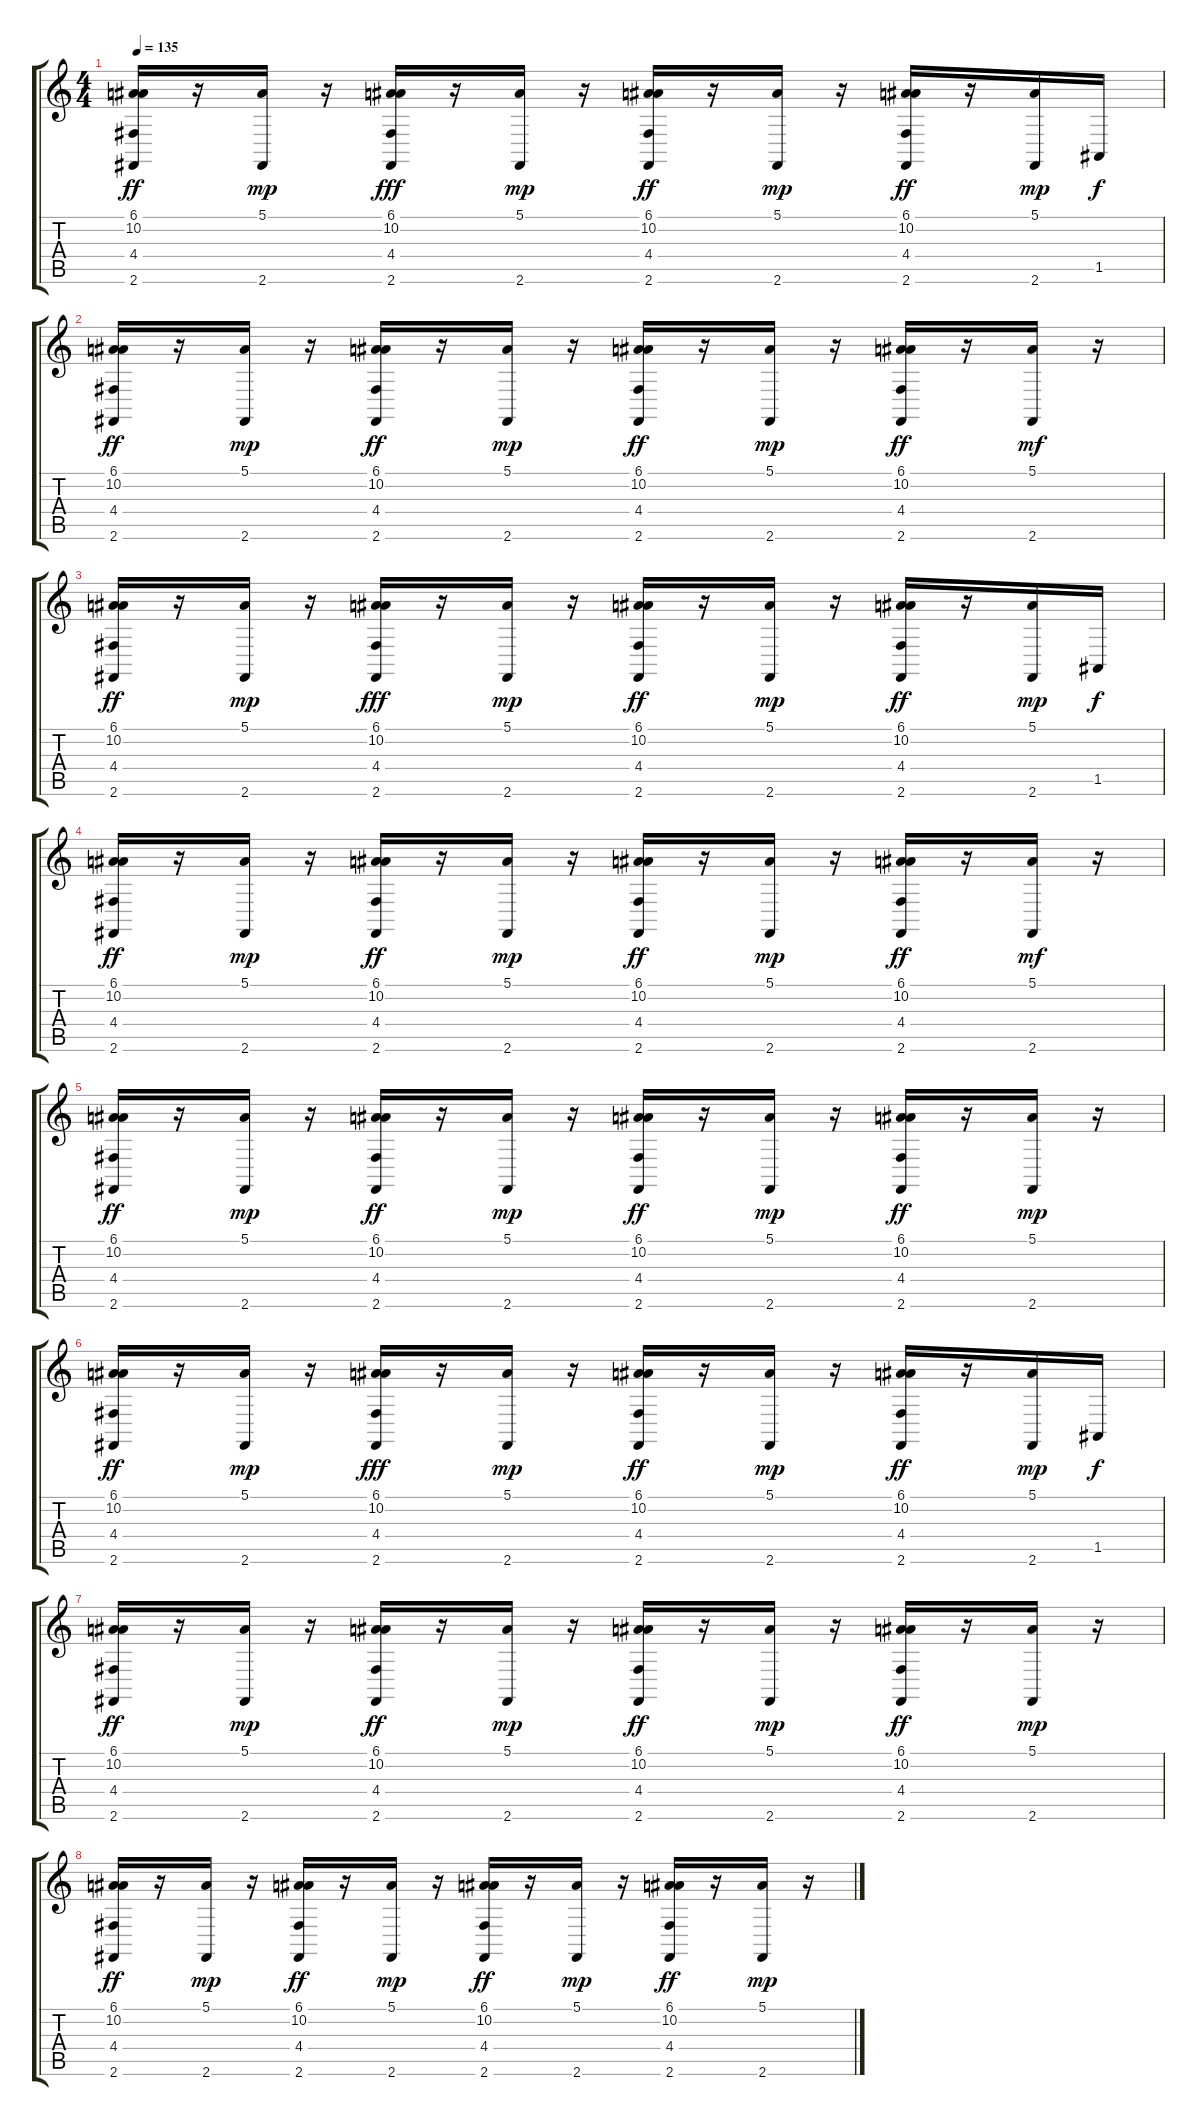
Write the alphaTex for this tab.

\track "" {instrument drawbarorgan}
\staff {score tabs}
\tuning (E4 B3 G3 D3 A2 E2) {hide}
\ts (4 4)
\tempo 135
\clef g2
\ks c
(6.1 10.2 4.4 2.6).16{dy ff} r.16 (5.1 2.6).16{dy mp} r.16 (6.1 10.2 4.4 2.6).16{dy fff} r.16 (5.1 2.6).16{dy mp} r.16 (6.1 10.2 4.4 2.6).16{dy ff} r.16 (5.1 2.6).16{dy mp} r.16 (6.1 10.2 4.4 2.6).16{dy ff} r.16 (5.1 2.6).16{dy mp} 1.5.16{dy f} |
(6.1 10.2 4.4 2.6).16{dy ff} r.16 (5.1 2.6).16{dy mp} r.16 (6.1 10.2 4.4 2.6).16{dy ff} r.16 (5.1 2.6).16{dy mp} r.16 (6.1 10.2 4.4 2.6).16{dy ff} r.16 (5.1 2.6).16{dy mp} r.16 (6.1 10.2 4.4 2.6).16{dy ff} r.16 (5.1 2.6).16{dy mf} r.16 |
(6.1 10.2 4.4 2.6).16{dy ff} r.16 (5.1 2.6).16{dy mp} r.16 (6.1 10.2 4.4 2.6).16{dy fff} r.16 (5.1 2.6).16{dy mp} r.16 (6.1 10.2 4.4 2.6).16{dy ff} r.16 (5.1 2.6).16{dy mp} r.16 (6.1 10.2 4.4 2.6).16{dy ff} r.16 (5.1 2.6).16{dy mp} 1.5.16{dy f} |
(6.1 10.2 4.4 2.6).16{dy ff} r.16 (5.1 2.6).16{dy mp} r.16 (6.1 10.2 4.4 2.6).16{dy ff} r.16 (5.1 2.6).16{dy mp} r.16 (6.1 10.2 4.4 2.6).16{dy ff} r.16 (5.1 2.6).16{dy mp} r.16 (6.1 10.2 4.4 2.6).16{dy ff} r.16 (5.1 2.6).16{dy mf} r.16 |
(6.1 10.2 4.4 2.6).16{dy ff} r.16 (5.1 2.6).16{dy mp} r.16 (6.1 10.2 4.4 2.6).16{dy ff} r.16 (5.1 2.6).16{dy mp} r.16 (6.1 10.2 4.4 2.6).16{dy ff} r.16 (5.1 2.6).16{dy mp} r.16 (6.1 10.2 4.4 2.6).16{dy ff} r.16 (5.1 2.6).16{dy mp} r.16 |
(6.1 10.2 4.4 2.6).16{dy ff} r.16 (5.1 2.6).16{dy mp} r.16 (6.1 10.2 4.4 2.6).16{dy fff} r.16 (5.1 2.6).16{dy mp} r.16 (6.1 10.2 4.4 2.6).16{dy ff} r.16 (5.1 2.6).16{dy mp} r.16 (6.1 10.2 4.4 2.6).16{dy ff} r.16 (5.1 2.6).16{dy mp} 1.5.16{dy f} |
(6.1 10.2 4.4 2.6).16{dy ff} r.16 (5.1 2.6).16{dy mp} r.16 (6.1 10.2 4.4 2.6).16{dy ff} r.16 (5.1 2.6).16{dy mp} r.16 (6.1 10.2 4.4 2.6).16{dy ff} r.16 (5.1 2.6).16{dy mp} r.16 (6.1 10.2 4.4 2.6).16{dy ff} r.16 (5.1 2.6).16{dy mp} r.16 |
(6.1 10.2 4.4 2.6).16{dy ff} r.16 (5.1 2.6).16{dy mp} r.16 (6.1 10.2 4.4 2.6).16{dy ff} r.16 (5.1 2.6).16{dy mp} r.16 (6.1 10.2 4.4 2.6).16{dy ff} r.16 (5.1 2.6).16{dy mp} r.16 (6.1 10.2 4.4 2.6).16{dy ff} r.16 (5.1 2.6).16{dy mp} r.16
